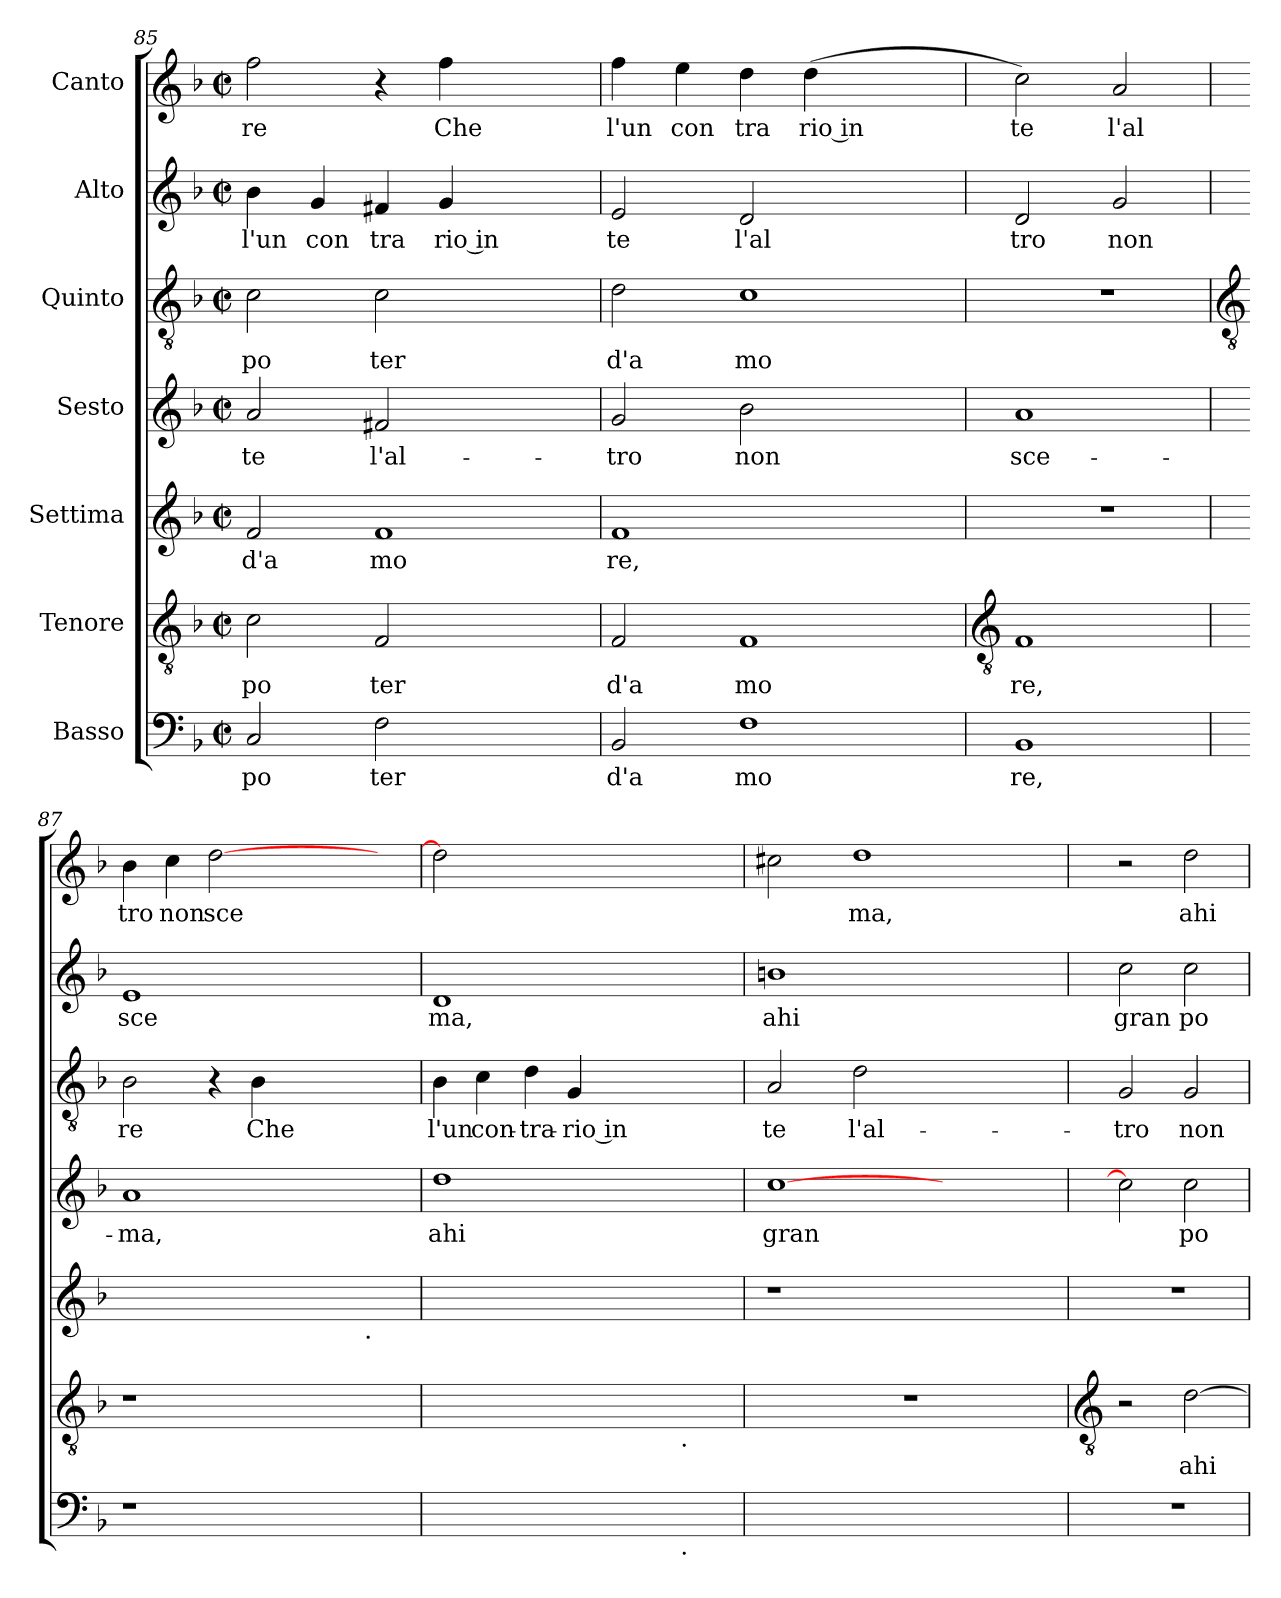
**kern	**text	**kern	**text	**kern	**text	**kern	**text	**kern	**text	**kern	**text	**kern	**text
*part7	*part7	*part6	*part6	*part5	*part5	*part4	*part4	*part3	*part3	*part2	*part2	*part1	*part1
*staff7	*staff7	*staff6	*staff6	*staff5	*staff5	*staff4	*staff4	*staff3	*staff3	*staff2	*staff2	*staff1	*staff1
*I"Basso	*	*I"Tenore	*	*I"Settima	*	*I"Sesto	*	*I"Quinto	*	*I"Alto	*	*I"Canto	*
!!LO:LB:g=z
*clefF4	*	*clefGv2	*	*clefG2	*	*clefG2	*	*clefGv2	*	*clefG2	*	*clefG2	*
*k[b-]	*	*k[b-]	*	*k[b-]	*	*k[b-]	*	*k[b-]	*	*k[b-]	*	*k[b-]	*
*F:	*	*F:	*	*F:	*	*F:	*	*F:	*	*F:	*	*F:	*
*M2/2	*	*M2/2	*	*M2/2	*	*M2/2	*	*M2/2	*	*M2/2	*	*M2/2	*
*met(c|)	*	*met(c|)	*	*met(c|)	*	*met(c|)	*	*met(c|)	*	*met(c|)	*	*met(c|)	*
=85	=85	=85	=85	=85	=85	=85	=85	=85	=85	=85	=85	=85	=85
!	!LO:LY:b	!	!LO:LY:b	!	!LO:LY:b	!	!LO:LY:b	!	!LO:LY:b	!	!LO:LY:b	!	!LO:LY:b
2C/	po	2c\	po	2f/	d'a	2a/	te	2c\	po	4b-\	l'un	2ff\	-re
!	!	!	!	!	!	!	!	!	!	!	!LO:LY:b	!	!
.	.	.	.	.	.	.	.	.	.	4g/	con	.	.
!	!LO:LY:b	!	!LO:LY:b	!	!LO:LY:b	!	!LO:LY:b	!	!LO:LY:b	!	!LO:LY:b	!	!
2F\	ter	2F/	ter	1f	mo	2f#X/	l'al-	2c\	ter	4f#X/	tra	4r	.
!	!	!	!	!	!	!	!	!	!	!	!LO:LY:b	!	!LO:LY:b
.	.	.	.	.	.	.	.	.	.	4g/	rio in	4ff\	Che
2ryy	.	2ryy	.	.	.	2ryy	.	2ryy	.	2ryy	.	2ryy	.
!!LO:LB:g=z
=86	=86	=86	=86	=86	=86	=86	=86	=86	=86	=86	=86	=86	=86
!	!LO:LY:b	!	!LO:LY:b	!	!LO:LY:b	!	!LO:LY:b	!	!LO:LY:b	!	!LO:LY:b	!	!LO:LY:b
2BB-/	d'a	2F/	d'a	1f	re,	2g/	-tro	2d\	d'a	2e/	te	4ff\	l'un
!	!	!	!	!	!	!	!	!	!	!	!	!	!LO:LY:b
.	.	.	.	.	.	.	.	.	.	.	.	4ee\	con
!	!LO:LY:b	!	!LO:LY:b	!	!	!	!LO:LY:b	!	!LO:LY:b	!	!LO:LY:b	!	!LO:LY:b
1F	mo	1F	mo	.	.	2b-\	non	1c	mo	2d/	l'al	4dd\	tra
!	!	!	!	!	!	!	!	!	!	!	!	!	!LO:LY:b
.	.	.	.	.	.	.	.	.	.	.	.	(>4dd\	rio in
.	.	.	.	2ryy	.	2ryy	.	.	.	2ryy	.	2ryy	.
!!LO:LB:g=z
=87	=87	=87	=87	=87	=87	=87	=87	=87	=87	=87	=87	=87	=87
*	*	*clefGv2	*	*	*	*	*	*	*	*	*	*	*
!	!LO:LY:b	!	!LO:LY:b	!	!	!	!LO:LY:b	!	!	!	!LO:LY:b	!	!LO:LY:b
1BB-	re,	1F	re,	1r	.	1a	sce-	1r	.	2d/	tro	2cc\)	te
!	!	!	!	!	!	!	!	!	!	!	!LO:LY:b	!	!LO:LY:b
.	.	.	.	.	.	.	.	.	.	2g/	non	2a/	l'al
!!LO:LB:g=z
=87A	=87A	=87A	=87A	=87A	=87A	=87A	=87A	=87A	=87A	=87A	=87A	=87A	=87A
*	*	*	*	*	*	*	*	*clefGv2	*	*	*	*	*
!	!	!	!	!	!	!	!LO:LY:b	!	!LO:LY:b	!	!LO:LY:b	!	!LO:LY:b
1r	.	1r	.	4ryy	.	1a	-ma,	2B-\	re	1e	sce	4b-\	tro
!	!	!	!	!	!	!	!	!	!	!	!	!	!LO:LY:b
.	.	.	.	4ryy	.	.	.	.	.	.	.	4cc\	non
!	!	!	!	!	!	!	!	!	!	!	!	!	!LO:LY:b
.	.	.	.	4ryy	.	.	.	4r	.	.	.	[2dd\	sce
!	!	!	!	!	!	!	!	!	!LO:LY:b	!	!	!	!
.	.	.	.	64ryy	.	.	.	4B-\	Che	.	.	.	.
.	.	.	.	64ryy	.	.	.	.	.	.	.	.	.
.	.	.	.	64ryy	.	.	.	.	.	.	.	.	.
.	.	.	.	64ryy	.	.	.	.	.	.	.	.	.
.	.	.	.	64ryy	.	.	.	.	.	.	.	.	.
.	.	.	.	64ryy	.	.	.	.	.	.	.	.	.
.	.	.	.	64ryy	.	.	.	.	.	.	.	.	.
.	.	.	.	64ryy	.	.	.	.	.	.	.	.	.
.	.	.	.	64ryy	.	.	.	.	.	.	.	.	.
.	.	.	.	64ryy	.	.	.	.	.	.	.	.	.
.	.	.	.	64ryy	.	.	.	.	.	.	.	.	.
.	.	.	.	64ryy	.	.	.	.	.	.	.	.	.
.	.	.	.	64ryy	.	.	.	.	.	.	.	.	.
.	.	.	.	64ryy	.	.	.	.	.	.	.	.	.
!	!	!	!	!LO:TX:b:t=.	!	!	!	!	!	!	!	!	!
.	.	.	.	64ryy	.	.	.	.	.	.	.	.	.
.	.	.	.	4ryy	.	.	.	.	.	.	.	.	.
8...ryy	.	8...ryy	.	.	.	8...ryy	.	8...ryy	.	8...ryy	.	8...ryy	.
!!LO:LB:g=z
=88A	=88A	=88A	=88A	=88A	=88A	=88A	=88A	=88A	=88A	=88A	=88A	=88A	=88A
!	!	!	!	!	!	!	!LO:LY:b	!	!LO:LY:b	!	!LO:LY:b	!	!
4ryy	.	4ryy	.	4ryy	.	1dd	ahi	4B-\	l'un	1d	ma,	2dd\]	.
!	!	!	!	!	!	!	!	!	!LO:LY:b	!	!	!	!
4ryy	.	4ryy	.	4ryy	.	.	.	4c\	con-	.	.	.	.
!	!	!	!	!	!	!	!	!	!LO:LY:b	!	!	!	!
4ryy	.	4ryy	.	4ryy	.	.	.	4d\	-tra-	.	.	2ryy	.
!	!	!	!	!	!	!	!	!	!LO:LY:b	!	!	!	!
64ryy	.	64ryy	.	64ryy	.	.	.	4G/	-rio in	.	.	.	.
64ryy	.	64ryy	.	4ryy	.	.	.	.	.	.	.	.	.
64ryy	.	64ryy	.	.	.	.	.	.	.	.	.	.	.
64ryy	.	64ryy	.	.	.	.	.	.	.	.	.	.	.
64ryy	.	64ryy	.	.	.	.	.	.	.	.	.	.	.
64ryy	.	64ryy	.	.	.	.	.	.	.	.	.	.	.
64ryy	.	64ryy	.	.	.	.	.	.	.	.	.	.	.
64ryy	.	64ryy	.	.	.	.	.	.	.	.	.	.	.
64ryy	.	64ryy	.	.	.	.	.	.	.	.	.	.	.
64ryy	.	64ryy	.	.	.	.	.	.	.	.	.	.	.
64ryy	.	64ryy	.	.	.	.	.	.	.	.	.	.	.
64ryy	.	64ryy	.	.	.	.	.	.	.	.	.	.	.
64ryy	.	64ryy	.	.	.	.	.	.	.	.	.	.	.
64ryy	.	64ryy	.	.	.	.	.	.	.	.	.	.	.
!	!	!LO:TX:b:t=.	!	!	!	!	!	!	!	!	!	!	!
!LO:TX:b:t=.	!	!	!	!	!	!	!	!	!	!	!	!	!
64ryy	.	64ryy	.	.	.	.	.	.	.	.	.	.	.
4ryy	.	4ryy	.	.	.	.	.	.	.	.	.	.	.
.	.	.	.	.	.	8...ryy	.	8...ryy	.	8...ryy	.	8...ryy	.
.	.	.	.	8..ryy	.	.	.	.	.	.	.	.	.
!!LO:LB:g=z
=89	=89	=89	=89	=89	=89	=89	=89	=89	=89	=89	=89	=89	=89
!	!	!	!	!	!	!	!LO:LY:b	!	!LO:LY:b	!	!LO:LY:b	!	!
4ryy	.	4ryy	.	1r	.	[1cc	gran	2A/	te	1bn	ahi	2cc#X\	.
4ryy	.	4ryy	.	.	.	.	.	.	.	.	.	.	.
!	!	!	!	!	!	!	!	!	!LO:LY:b	!	!	!	!LO:LY:b
4ryy	.	4ryy	.	.	.	.	.	2d\	l'al-	.	.	1dd	ma,
64ryy	.	64ryy	.	.	.	.	.	.	.	.	.	.	.
4ryy	.	1r	.	.	.	.	.	.	.	.	.	.	.
.	.	.	.	2ryy	.	2ryy	.	2ryy	.	2ryy	.	.	.
2.ryy	.	.	.	.	.	.	.	.	.	.	.	.	.
.	.	.	.	4ryy	.	4ryy	.	4ryy	.	4ryy	.	4ryy	.
.	.	.	.	64ryy	.	64ryy	.	64ryy	.	64ryy	.	64ryy	.
!!LO:LB:g=z
=90A	=90A	=90A	=90A	=90A	=90A	=90A	=90A	=90A	=90A	=90A	=90A	=90A	=90A
*	*	*clefGv2	*	*	*	*	*	*	*	*	*	*	*
!	!	!	!	!	!	!	!	!	!LO:LY:b	!	!LO:LY:b	!	!
1r	.	2r	.	1r	.	2cc\]	.	2G/	-tro	2cc\	gran	2r	.
!	!	!	!LO:LY:b	!	!	!	!LO:LY:b	!	!LO:LY:b	!	!LO:LY:b	!	!LO:LY:b
.	.	[2d\	ahi	.	.	2cc\	po-	2G/	non	2cc\	po	2dd\	ahi
=	=	=	=	=	=	=	=	=	=	=	=	=	=
*-	*-	*-	*-	*-	*-	*-	*-	*-	*-	*-	*-	*-	*-
